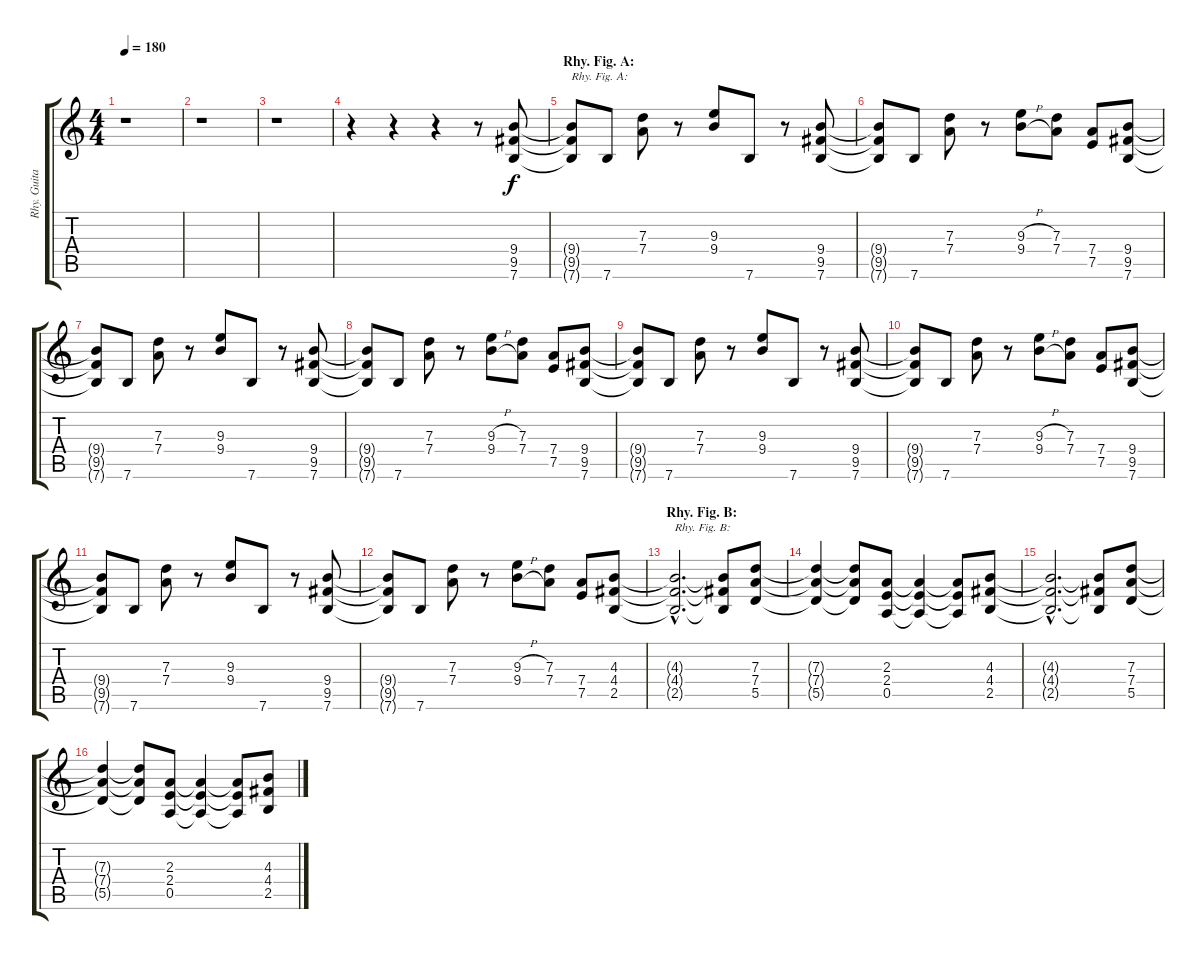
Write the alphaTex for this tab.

\track ("Rhy. Guitar 2" "Rhy. Guita") {instrument distortionguitar}
\staff {score tabs}
\tuning (E4 B3 G3 D3 A2 E2) {hide}
\ts (4 4)
\tempo 180
\clef g2
\ks c
r.1{dy f instrument distortionguitar} |
r.1 |
r.1 |
r.4 r.4 r.4 r.8 (9.4 9.5 7.6).8 |
\section ("" "Rhy. Fig. A:")
(9.4{t} 9.5{t} 7.6{t}).8{txt "Rhy. Fig. A:"} 7.6.8 (7.3 7.4).8 r.8 (9.3 9.4).8 7.6.8 r.8 (9.4 9.5 7.6).8 |
(9.4{t} 9.5{t} 7.6{t}).8 7.6.8 (7.3 7.4).8 r.8 (9.3{h} 9.4{h}).8 (7.3 7.4).8 (7.4 7.5).8 (9.4 9.5 7.6).8 |
(9.4{t} 9.5{t} 7.6{t}).8 7.6.8 (7.3 7.4).8 r.8 (9.3 9.4).8 7.6.8 r.8 (9.4 9.5 7.6).8 |
(9.4{t} 9.5{t} 7.6{t}).8 7.6.8 (7.3 7.4).8 r.8 (9.3{h} 9.4{h}).8 (7.3 7.4).8 (7.4 7.5).8 (9.4 9.5 7.6).8 |
(9.4{t} 9.5{t} 7.6{t}).8 7.6.8 (7.3 7.4).8 r.8 (9.3 9.4).8 7.6.8 r.8 (9.4 9.5 7.6).8 |
(9.4{t} 9.5{t} 7.6{t}).8 7.6.8 (7.3 7.4).8 r.8 (9.3{h} 9.4{h}).8 (7.3 7.4).8 (7.4 7.5).8 (9.4 9.5 7.6).8 |
(9.4{t} 9.5{t} 7.6{t}).8 7.6.8 (7.3 7.4).8 r.8 (9.3 9.4).8 7.6.8 r.8 (9.4 9.5 7.6).8 |
(9.4{t} 9.5{t} 7.6{t}).8 7.6.8 (7.3 7.4).8 r.8 (9.3{h} 9.4{h}).8 (7.3 7.4).8 (7.4 7.5).8 (4.3 4.4 2.5).8 |
\section ("" "Rhy. Fig. B:")
(4.3{hac t} 4.4{hac t} 2.5{hac t}).2{d txt "Rhy. Fig. B:"} (4.3{t} 4.4{t} 2.5{t}).8 (7.3 7.4 5.5).8 |
(7.3{t} 7.4{t} 5.5{t}).4 (7.3{t} 7.4{t} 5.5{t}).8 (2.3 2.4 0.5).8 (2.3{t} 2.4{t} 0.5{t}).4 (2.3{t} 2.4{t} 0.5{t}).8 (4.3 4.4 2.5).8 |
(4.3{hac t} 4.4{hac t} 2.5{hac t}).2{d} (4.3{t} 4.4{t} 2.5{t}).8 (7.3 7.4 5.5).8 |
(7.3{t} 7.4{t} 5.5{t}).4 (7.3{t} 7.4{t} 5.5{t}).8 (2.3 2.4 0.5).8 (2.3{t} 2.4{t} 0.5{t}).4 (2.3{t} 2.4{t} 0.5{t}).8 (4.3 4.4 2.5).8
